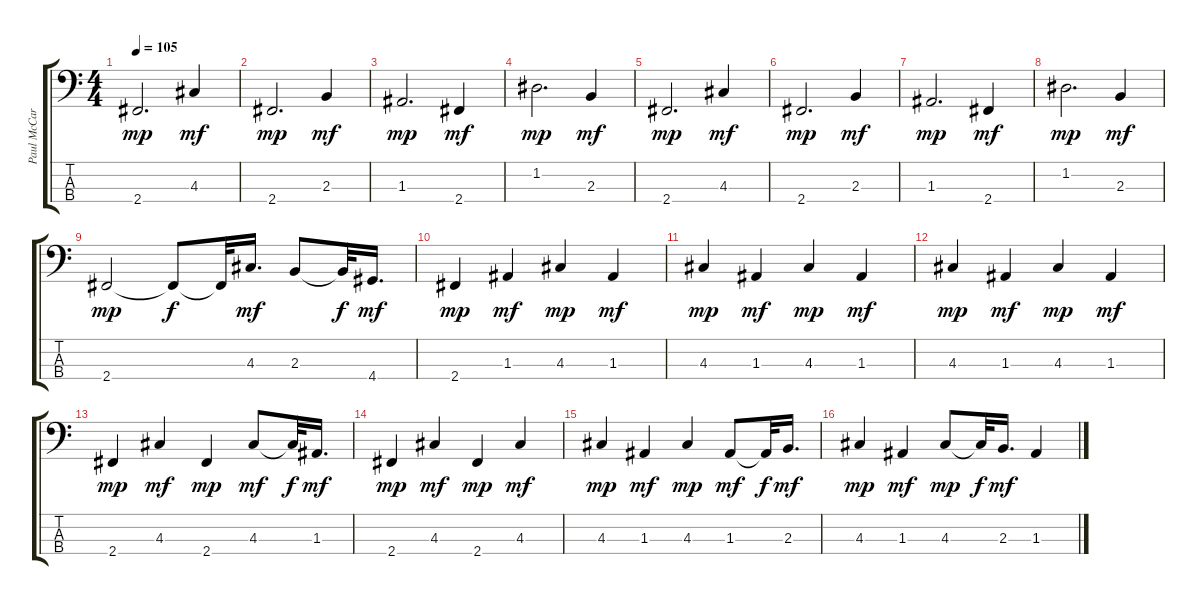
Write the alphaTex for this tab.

\track ("Paul McCartney" "Paul McCar") {instrument electricbassfinger}
\staff {score tabs}
\tuning (G2 D2 A1 E1) {hide}
\ts (4 4)
\tempo 105
\clef f4
\ks c
2.4.2{d dy mp} 4.3.4{dy mf} |
2.4.2{d dy mp} 2.3.4{dy mf} |
1.3.2{d dy mp} 2.4.4{dy mf} |
1.2.2{d dy mp} 2.3.4{dy mf} |
2.4.2{d dy mp} 4.3.4{dy mf} |
2.4.2{d dy mp} 2.3.4{dy mf} |
1.3.2{d dy mp} 2.4.4{dy mf} |
1.2.2{d dy mp} 2.3.4{dy mf} |
2.4.2{dy mp} 2.4{t}.8{dy f} 2.4{t}.32 4.3.16{d dy mf} 2.3.8 2.3{t}.32{dy f} 4.4.16{d dy mf} |
2.4.4{dy mp} 1.3.4{dy mf} 4.3.4{dy mp} 1.3.4{dy mf} |
4.3.4{dy mp} 1.3.4{dy mf} 4.3.4{dy mp} 1.3.4{dy mf} |
4.3.4{dy mp} 1.3.4{dy mf} 4.3.4{dy mp} 1.3.4{dy mf} |
2.4.4{dy mp} 4.3.4{dy mf} 2.4.4{dy mp} 4.3.8{dy mf} 4.3{t}.32{dy f} 1.3.16{d dy mf} |
2.4.4{dy mp} 4.3.4{dy mf} 2.4.4{dy mp} 4.3.4{dy mf} |
4.3.4{dy mp} 1.3.4{dy mf} 4.3.4{dy mp} 1.3.8{dy mf} 1.3{t}.32{dy f} 2.3.16{d dy mf} |
4.3.4{dy mp} 1.3.4{dy mf} 4.3.8{dy mp} 4.3{t}.32{dy f} 2.3.16{d dy mf} 1.3.4
